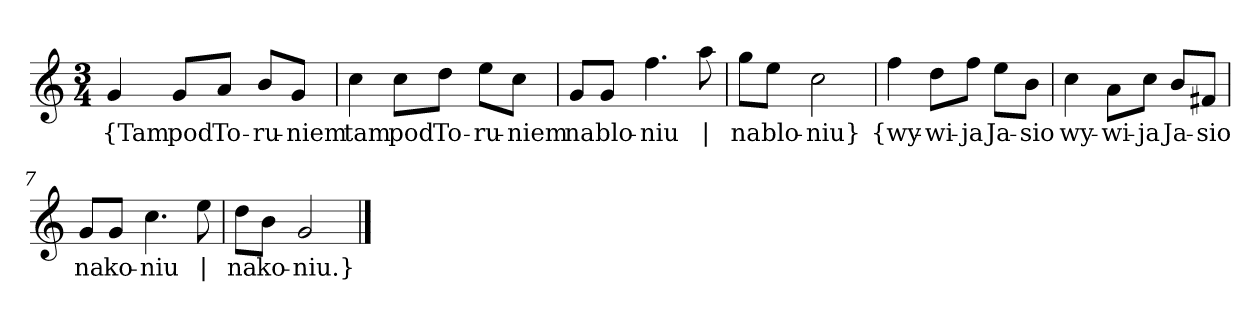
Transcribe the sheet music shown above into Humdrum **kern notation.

**kern	**text
*part1	*part1
*staff1	*staff1
*clefG2	*
*k[]	*
*C:	*
*M3/4	*
=	=
4g	{Tam
8g/L	pod
8a/J	To-
8b/L	-ru-
8g/J	-niem
=2	=2
4cc	tam
8cc\L	pod
8dd\J	To-
8ee\L	-ru-
8cc\J	-niem
=3	=3
8g/L	na
8g/J	blo-
4.ff	-niu
8aa	|
=4	=4
8gg\L	na
8ee\J	blo-
2cc	-niu}
=5y	=5y
4ff	{wy-
8dd\L	-wi-
8ff\J	-ja
8ee\L	Ja-
8b\J	-sio
=6	=6
4cc	wy-
8a\L	-wi-
8cc\J	-ja
8b/L	Ja-
8f#X/J	-sio
=7	=7
8g/L	na
8g/J	ko-
4.cc	-niu
8ee	|
=8	=8
8dd\L	na
8b\J	ko-
2g	-niu.}
==	==
*-	*-
